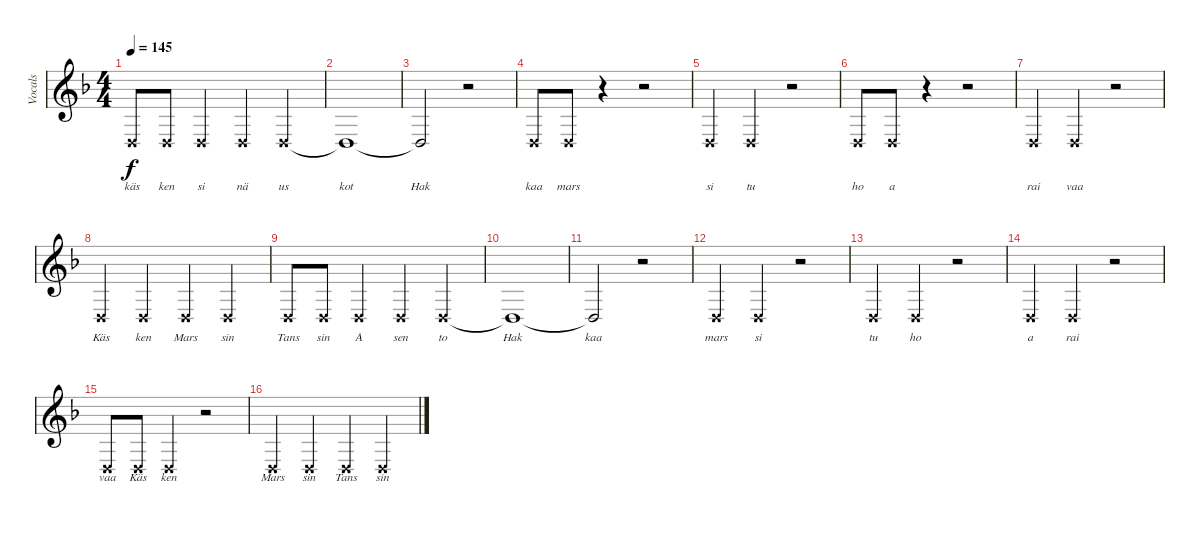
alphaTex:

\track ("Vocals" "Vocals") {instrument stringensemble1}
\staff {score}
\tuning (E4 B3 G3 D3 A2 D2) {hide}
\ts (4 4)
\tempo 145
\clef g2
\ks f
0.4{x}.8{lyrics (0 "käs") lyrics (1 "") lyrics (2 "") lyrics (3 "") lyrics (4 "") dy f} 0.4{x}.8{lyrics (0 "ken") lyrics (1 "") lyrics (2 "") lyrics (3 "") lyrics (4 "")} 0.4{x}.4{lyrics (0 "si") lyrics (1 "") lyrics (2 "") lyrics (3 "") lyrics (4 "")} 0.4{x}.4{lyrics (0 "nä") lyrics (1 "") lyrics (2 "") lyrics (3 "") lyrics (4 "")} 0.4{x}.4{lyrics (0 "us") lyrics (1 "") lyrics (2 "") lyrics (3 "") lyrics (4 "")} |
0.4{t}.1{lyrics (0 "kot") lyrics (1 "") lyrics (2 "") lyrics (3 "") lyrics (4 "")} |
0.4{t}.2{lyrics (0 "Hak") lyrics (1 "") lyrics (2 "") lyrics (3 "") lyrics (4 "")} r.2 |
0.4{x}.8{lyrics (0 "kaa") lyrics (1 "") lyrics (2 "") lyrics (3 "") lyrics (4 "")} 0.4{x}.8{lyrics (0 "mars") lyrics (1 "") lyrics (2 "") lyrics (3 "") lyrics (4 "")} r.4 r.2 |
0.4{x}.4{lyrics (0 "si") lyrics (1 "") lyrics (2 "") lyrics (3 "") lyrics (4 "")} 0.4{x}.4{lyrics (0 "tu") lyrics (1 "") lyrics (2 "") lyrics (3 "") lyrics (4 "")} r.2 |
0.4{x}.8{lyrics (0 "ho") lyrics (1 "") lyrics (2 "") lyrics (3 "") lyrics (4 "")} 0.4{x}.8{lyrics (0 "a") lyrics (1 "") lyrics (2 "") lyrics (3 "") lyrics (4 "")} r.4 r.2 |
0.4{x}.4{lyrics (0 "rai") lyrics (1 "") lyrics (2 "") lyrics (3 "") lyrics (4 "")} 0.4{x}.4{lyrics (0 "vaa") lyrics (1 "") lyrics (2 "") lyrics (3 "") lyrics (4 "")} r.2 |
0.4{x}.4{lyrics (0 "Käs") lyrics (1 "") lyrics (2 "") lyrics (3 "") lyrics (4 "")} 0.4{x}.4{lyrics (0 "ken") lyrics (1 "") lyrics (2 "") lyrics (3 "") lyrics (4 "")} 0.4{x}.4{lyrics (0 "Mars") lyrics (1 "") lyrics (2 "") lyrics (3 "") lyrics (4 "")} 0.4{x}.4{lyrics (0 "sin") lyrics (1 "") lyrics (2 "") lyrics (3 "") lyrics (4 "")} |
0.4{x}.8{lyrics (0 "Tans") lyrics (1 "") lyrics (2 "") lyrics (3 "") lyrics (4 "")} 0.4{x}.8{lyrics (0 "sin") lyrics (1 "") lyrics (2 "") lyrics (3 "") lyrics (4 "")} 0.4{x}.4{lyrics (0 "A") lyrics (1 "") lyrics (2 "") lyrics (3 "") lyrics (4 "")} 0.4{x}.4{lyrics (0 "sen") lyrics (1 "") lyrics (2 "") lyrics (3 "") lyrics (4 "")} 0.4{x}.4{lyrics (0 "to") lyrics (1 "") lyrics (2 "") lyrics (3 "") lyrics (4 "")} |
0.4{t}.1{lyrics (0 "Hak") lyrics (1 "") lyrics (2 "") lyrics (3 "") lyrics (4 "")} |
0.4{t}.2{lyrics (0 "kaa") lyrics (1 "") lyrics (2 "") lyrics (3 "") lyrics (4 "")} r.2 |
0.4{x}.4{lyrics (0 "mars") lyrics (1 "") lyrics (2 "") lyrics (3 "") lyrics (4 "")} 0.4{x}.4{lyrics (0 "si") lyrics (1 "") lyrics (2 "") lyrics (3 "") lyrics (4 "")} r.2 |
0.4{x}.4{lyrics (0 "tu") lyrics (1 "") lyrics (2 "") lyrics (3 "") lyrics (4 "")} 0.4{x}.4{lyrics (0 "ho") lyrics (1 "") lyrics (2 "") lyrics (3 "") lyrics (4 "")} r.2 |
0.4{x}.4{lyrics (0 "a") lyrics (1 "") lyrics (2 "") lyrics (3 "") lyrics (4 "")} 0.4{x}.4{lyrics (0 "rai") lyrics (1 "") lyrics (2 "") lyrics (3 "") lyrics (4 "")} r.2 |
0.4{x}.8{lyrics (0 "vaa") lyrics (1 "") lyrics (2 "") lyrics (3 "") lyrics (4 "")} 0.4{x}.8{lyrics (0 "Käs") lyrics (1 "") lyrics (2 "") lyrics (3 "") lyrics (4 "")} 0.4{x}.4{lyrics (0 "ken") lyrics (1 "") lyrics (2 "") lyrics (3 "") lyrics (4 "")} r.2 |
0.4{x}.4{lyrics (0 "Mars") lyrics (1 "") lyrics (2 "") lyrics (3 "") lyrics (4 "")} 0.4{x}.4{lyrics (0 "sin") lyrics (1 "") lyrics (2 "") lyrics (3 "") lyrics (4 "")} 0.4{x}.4{lyrics (0 "Tans") lyrics (1 "") lyrics (2 "") lyrics (3 "") lyrics (4 "")} 0.4{x}.4{lyrics (0 "sin") lyrics (1 "") lyrics (2 "") lyrics (3 "") lyrics (4 "")}
